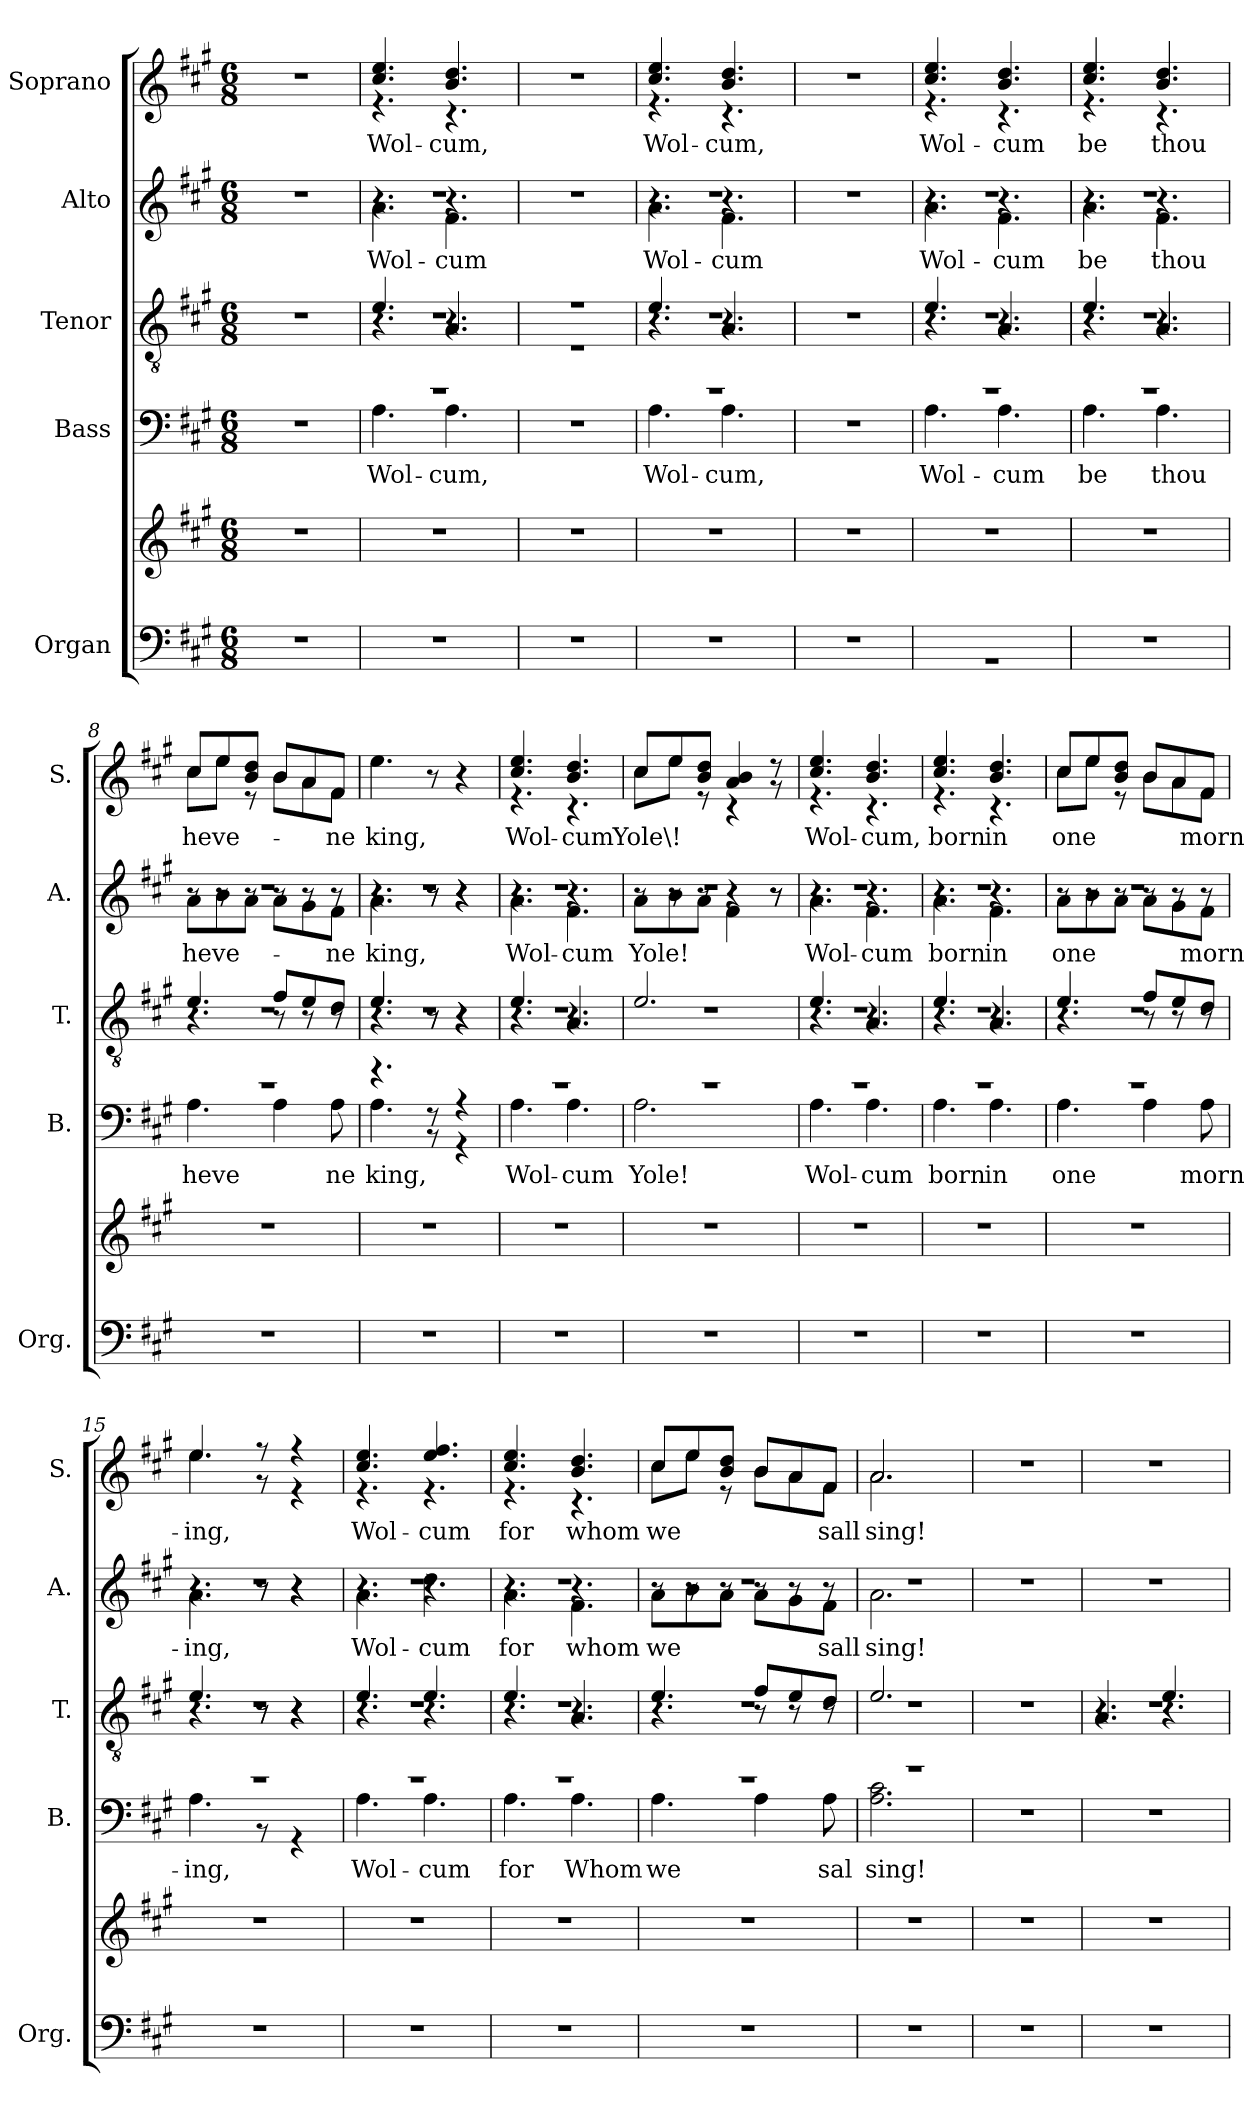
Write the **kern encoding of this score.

**kern	**kern	**kern	**text	**kern	**kern	**text	**kern	**text
*part5	*part5	*part4	*part4	*part3	*part2	*part2	*part1	*part1
*staff6	*staff5	*staff4	*staff4	*staff3	*staff2	*staff2	*staff1	*staff1
*I"Organ	*	*I"Bass	*	*I"Tenor	*I"Alto	*	*I"Soprano	*
*I'Org.	*	*I'B.	*	*I'T.	*I'A.	*	*I'S.	*
*clefF4	*clefG2	*clefF4	*	*clefGv2	*clefG2	*	*clefG2	*
*k[f#c#g#]	*k[f#c#g#]	*k[f#c#g#]	*	*k[f#c#g#]	*k[f#c#g#]	*	*k[f#c#g#]	*
*M6/8	*M6/8	*M6/8	*	*M6/8	*M6/8	*	*M6/8	*
=1	=1	=1	=1	=1	=1	=1	=1	=1
2.r	2.r	2.r	.	2.r	2.r	.	2.r	.
=2	=2	=2	=2	=2	=2	=2	=2	=2
*	*	*^	*	*^	*^	*	*^	*
*	*	*	*	*	*	*^	*	*^	*	*	*	*
2.r	2.r	2.r	4.A\	Wol-	2.r	4.e/	4.r	2.r	4.a\	4.r	Wol-	4.cc#/ 4.ee/	4.r	Wol-
.	.	.	4.A\	-cum,	.	4.A/	4.r	.	4.f#\	4.r	-cum	4.b/ 4.dd/	4.r	-cum,
*	*	*v	*v	*	*	*	*	*v	*v	*v	*	*v	*v	*
*	*	*	*	*	*v	*v	*	*	*	*
=3	=3	=3	=3	=3	=3	=3	=3	=3	=3
2.r	2.r	2.r	.	2.r	2.r	2.r	.	2.r	.
=4	=4	=4	=4	=4	=4	=4	=4	=4	=4
*	*	*^	*	*	*^	*^	*	*^	*
*	*	*	*	*	*	*	*	*	*^	*	*	*	*
2.r	2.r	2.r	4.A\	Wol-	2.r	4.e/	4.r	2.r	4.a\	4.r	Wol-	4.cc#/ 4.ee/	4.r	Wol-
.	.	.	4.A\	-cum,	.	4.A/	4.r	.	4.f#\	4.r	-cum	4.b/ 4.dd/	4.r	-cum,
*	*	*v	*v	*	*	*	*	*v	*v	*v	*	*v	*v	*
*	*	*	*	*v	*v	*v	*	*	*	*
=5	=5	=5	=5	=5	=5	=5	=5	=5
2.r	2.r	2.r	.	2.r	2.r	.	2.r	.
=6	=6	=6	=6	=6	=6	=6	=6	=6
*	*	*^	*	*^	*^	*	*^	*
*	*	*	*	*	*	*^	*	*^	*	*	*	*
2.rBB	2.r	2.r	4.A\	Wol-	2.r	4.e/	4.r	2.r	4.a\	4.r	Wol-	4.cc#/ 4.ee/	4.r	Wol-
.	.	.	4.A\	-cum	.	4.A/	4.r	.	4.f#\	4.r	-cum	4.b/ 4.dd/	4.r	-cum
=7	=7	=7	=7	=7	=7	=7	=7	=7	=7	=7	=7	=7	=7	=7
2.r	2.r	2.r	4.A\	be	2.r	4.e/	4.r	2.r	4.a\	4.r	be	4.cc#/ 4.ee/	4.r	be
.	.	.	4.A\	thou	.	4.A/	4.r	.	4.f#\	4.r	thou	4.b/ 4.dd/	4.r	thou
=8	=8	=8	=8	=8	=8	=8	=8	=8	=8	=8	=8	=8	=8	=8
2.r	2.r	2.r	4.A\	heve	2.r	4.e/	4.r	2.r	8a\L	8r	heve-	8cc#/L	8cc#\L	heve-
.	.	.	.	.	.	.	.	.	8b\	8r	.	8ee/	8ee\J	.
.	.	.	.	.	.	.	.	.	8a\J	8r	.	8b/ 8dd/J	8r	.
.	.	.	4A\	.	.	8f#/L	8r	.	8a\L	8r	.	8b/L	8b\L	.
.	.	.	.	.	.	8e/	8r	.	8g#\	8r	.	8a/	8a\	.
.	.	.	8A\	ne	.	8d/J	8r	.	8f#\J	8r	-ne	8f#/J	8f#\J	-ne
*	*	*	*	*	*	*	*	*	*	*	*	*v	*v	*
!!LO:PB:g=z
=9	=9	=9	=9	=9	=9	=9	=9	=9	=9	=9	=9	=9	=9
2.r	2.r	4.r	4.A\	king,	2.r	4.e/	4.r	2.r	4.a\	4.r	king,	4.ee\	king,
.	.	8r	8r	.	.	8r	8r	.	8r	8r	.	8r	.
.	.	4r	4r	.	.	4r	4r	.	4r	4r	.	4r	.
=10	=10	=10	=10	=10	=10	=10	=10	=10	=10	=10	=10	=10	=10
*	*	*	*	*	*	*	*	*	*	*	*	*^	*
2.r	2.r	2.r	4.A\	Wol-	2.r	4.e/	4.r	2.r	4.a\	4.r	Wol-	4.cc#/ 4.ee/	4.r	Wol-
.	.	.	4.A\	-cum	.	4.A/	4.r	.	4.f#\	4.r	-cum	4.b/ 4.dd/	4.r	-cum
=11	=11	=11	=11	=11	=11	=11	=11	=11	=11	=11	=11	=11	=11	=11
2.r	2.r	2.r	2.A\	Yole!	2.r	2.e/	2.r	2.r	8a\L	8r	Yole!	8cc#/L	8cc#\L	Yole
.	.	.	.	.	.	.	.	.	8b\	8r	.	8ee/	8ee\J	\!
.	.	.	.	.	.	.	.	.	8a\J	8r	.	8b/ 8dd/J	8r	.
.	.	.	.	.	.	.	.	.	4f#\	4r	.	4a/ 4b/	4r	.
.	.	.	.	.	.	.	.	.	8r	8r	.	8r	8r	.
=12	=12	=12	=12	=12	=12	=12	=12	=12	=12	=12	=12	=12	=12	=12
2.r	2.r	2.r	4.A\	Wol-	2.r	4.e/	4.r	2.r	4.a\	4.r	Wol-	4.cc#/ 4.ee/	4.r	Wol-
.	.	.	4.A\	-cum	.	4.A/	4.r	.	4.f#\	4.r	-cum	4.b/ 4.dd/	4.r	-cum,
=13	=13	=13	=13	=13	=13	=13	=13	=13	=13	=13	=13	=13	=13	=13
2.r	2.r	2.r	4.A\	born	2.r	4.e/	4.r	2.r	4.a\	4.r	born	4.cc#/ 4.ee/	4.r	born
.	.	.	4.A\	in	.	4.A/	4.r	.	4.f#\	4.r	in	4.b/ 4.dd/	4.r	in
=14	=14	=14	=14	=14	=14	=14	=14	=14	=14	=14	=14	=14	=14	=14
2.r	2.r	2.r	4.A\	one	2.r	4.e/	4.r	2.r	8a\L	8r	one	8cc#/L	8cc#\L	one
.	.	.	.	.	.	.	.	.	8b\	8r	.	8ee/	8ee\J	.
.	.	.	.	.	.	.	.	.	8a\J	8r	.	8b/ 8dd/J	8r	.
.	.	.	4A\	.	.	8f#/L	8r	.	8a\L	8r	.	8b/L	8b\L	.
.	.	.	.	.	.	8e/	8r	.	8g#\	8r	.	8a/	8a\	.
.	.	.	8A\	morn-	.	8d/J	8r	.	8f#\J	8r	morn-	8f#/J	8f#\J	morn-
=15	=15	=15	=15	=15	=15	=15	=15	=15	=15	=15	=15	=15	=15	=15
2.r	2.r	2.r	4.A\	-ing,	2.r	4.e/	4.r	2.r	4.a\	4.r	-ing,	4.ee/	4.ee\	-ing,
.	.	.	8r	.	.	8r	8r	.	8r	8r	.	8r	8r	.
.	.	.	4r	.	.	4r	4r	.	4r	4r	.	4r	4r	.
!!LO:PB:g=z	!!
=16	=16	=16	=16	=16	=16	=16	=16	=16	=16	=16	=16	=16	=16	=16
2.r	2.r	2.r	4.A\	Wol-	2.r	4.e/	4.r	2.r	4.a\	4.r	Wol-	4.cc#/ 4.ee/	4.r	Wol-
.	.	.	4.A\	-cum	.	4.e/	4.r	.	4.dd\	4.r	-cum	4.ee/ 4.ff#/	4.r	-cum
=17	=17	=17	=17	=17	=17	=17	=17	=17	=17	=17	=17	=17	=17	=17
2.r	2.r	2.r	4.A\	for	2.r	4.e/	4.r	2.r	4.a\	4.r	for	4.cc#/ 4.ee/	4.r	for
.	.	.	4.A\	Whom	.	4.A/	4.r	.	4.f#\	4.r	whom	4.b/ 4.dd/	4.r	whom
=18	=18	=18	=18	=18	=18	=18	=18	=18	=18	=18	=18	=18	=18	=18
2.r	2.r	2.r	4.A\	we	2.r	4.e/	4.r	2.r	8a\L	8r	we	8cc#/L	8cc#\L	we
.	.	.	.	.	.	.	.	.	8b\	8r	.	8ee/	8ee\J	.
.	.	.	.	.	.	.	.	.	8a\J	8r	.	8b/ 8dd/J	8r	.
.	.	.	4A\	.	.	8f#/L	8r	.	8a\L	8r	.	8b/L	8b\L	.
.	.	.	.	.	.	8e/	8r	.	8g#\	8r	.	8a/	8a\	.
.	.	.	8A\	sal	.	8d/J	8r	.	8f#\J	8r	sall	8f#/J	8f#\J	sall
=19	=19	=19	=19	=19	=19	=19	=19	=19	=19	=19	=19	=19	=19	=19
2.r	2.r	2.r	2.A\ 2.c#\	sing!	2.r	2.e/	2.r	2.r	2.a\	2.r	sing!	2.a/	2.a\	sing!
*	*	*v	*v	*	*	*	*	*v	*v	*v	*	*v	*v	*
*	*	*	*	*v	*v	*v	*	*	*	*
=20	=20	=20	=20	=20	=20	=20	=20	=20
2.r	2.r	2.r	.	2.r	2.r	.	2.r	.
=21	=21	=21	=21	=21	=21	=21	=21	=21
*	*	*	*	*^	*	*	*	*
*	*	*	*	*	*^	*	*	*	*
2.r	2.r	2.r	.	2.r	4.A/	4.r	2.r	.	2.r	.
.	.	.	.	.	4.e/	4.r	.	.	.	.
*	*	*	*	*v	*v	*v	*	*	*	*
=	=	=	=	=	=	=	=	=
*-	*-	*-	*-	*-	*-	*-	*-	*-
